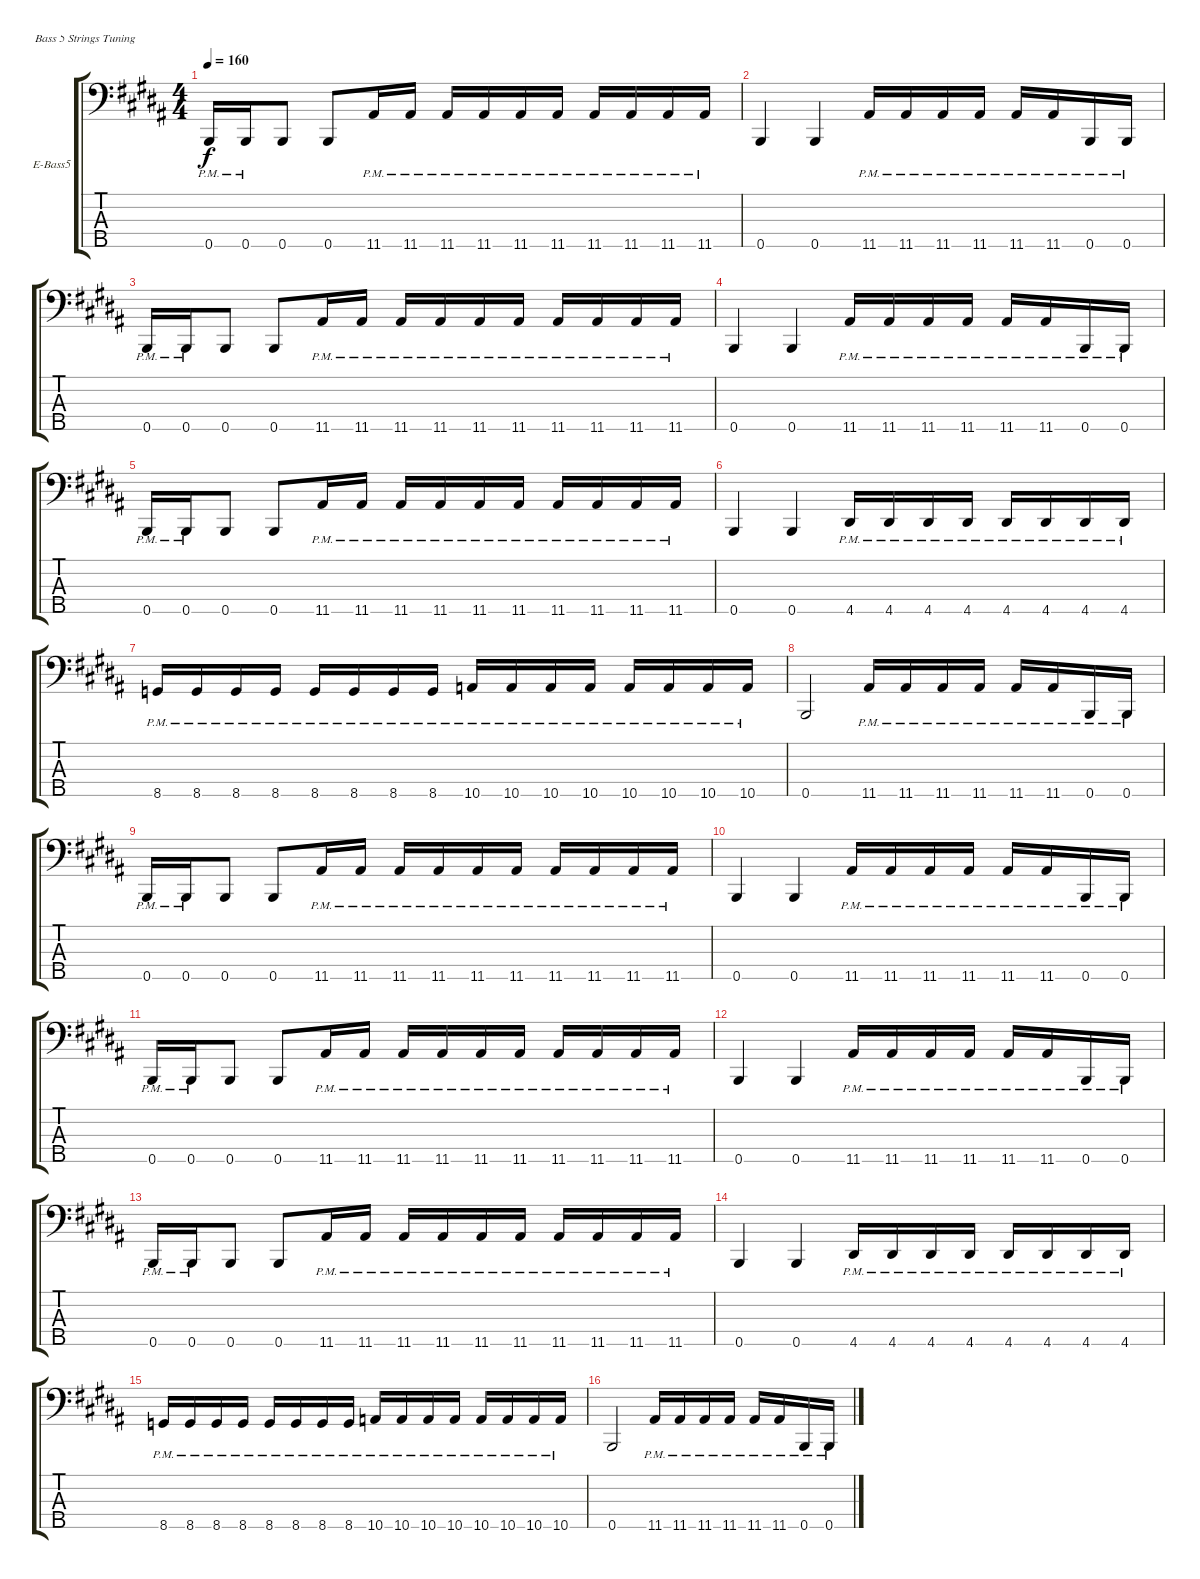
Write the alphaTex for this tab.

\defaultSystemsLayout 4
\bracketExtendMode groupsimilarinstruments
\firstSystemTrackNameOrientation horizontal
\otherSystemsTrackNameOrientation horizontal
\track ("Electric Bass" "E-Bass5") {instrument electricbassfinger}
\staff {score tabs}
\tuning (G2 D2 A1 E1 B0)
\ts (4 4)
\tempo 160
\clef f4
\ks b
0.5{pm}.16{dy f} 0.5{pm}.16 0.5.8 0.5.8 11.5{pm}.16 11.5{pm}.16 11.5{pm}.16 11.5{pm}.16 11.5{pm}.16 11.5{pm}.16 11.5{pm}.16 11.5{pm}.16 11.5{pm}.16 11.5{pm}.16 |
0.5.4 0.5.4 11.5{pm}.16 11.5{pm}.16 11.5{pm}.16 11.5{pm}.16 11.5{pm}.16 11.5{pm}.16 0.5{pm}.16 0.5{pm}.16 |
0.5{pm}.16 0.5{pm}.16 0.5.8 0.5.8 11.5{pm}.16 11.5{pm}.16 11.5{pm}.16 11.5{pm}.16 11.5{pm}.16 11.5{pm}.16 11.5{pm}.16 11.5{pm}.16 11.5{pm}.16 11.5{pm}.16 |
0.5.4 0.5.4 11.5{pm}.16 11.5{pm}.16 11.5{pm}.16 11.5{pm}.16 11.5{pm}.16 11.5{pm}.16 0.5{pm}.16 0.5{pm}.16 |
0.5{pm}.16 0.5{pm}.16 0.5.8 0.5.8 11.5{pm}.16 11.5{pm}.16 11.5{pm}.16 11.5{pm}.16 11.5{pm}.16 11.5{pm}.16 11.5{pm}.16 11.5{pm}.16 11.5{pm}.16 11.5{pm}.16 |
0.5.4 0.5.4 4.5{pm}.16 4.5{pm}.16 4.5{pm}.16 4.5{pm}.16 4.5{pm}.16 4.5{pm}.16 4.5{pm}.16 4.5{pm}.16 |
8.5{pm}.16 8.5{pm}.16 8.5{pm}.16 8.5{pm}.16 8.5{pm}.16 8.5{pm}.16 8.5{pm}.16 8.5{pm}.16 10.5{pm}.16 10.5{pm}.16 10.5{pm}.16 10.5{pm}.16 10.5{pm}.16 10.5{pm}.16 10.5{pm}.16 10.5{pm}.16 |
0.5.2 11.5{pm}.16 11.5{pm}.16 11.5{pm}.16 11.5{pm}.16 11.5{pm}.16 11.5{pm}.16 0.5{pm}.16 0.5{pm}.16 |
0.5{pm}.16 0.5{pm}.16 0.5.8 0.5.8 11.5{pm}.16 11.5{pm}.16 11.5{pm}.16 11.5{pm}.16 11.5{pm}.16 11.5{pm}.16 11.5{pm}.16 11.5{pm}.16 11.5{pm}.16 11.5{pm}.16 |
0.5.4 0.5.4 11.5{pm}.16 11.5{pm}.16 11.5{pm}.16 11.5{pm}.16 11.5{pm}.16 11.5{pm}.16 0.5{pm}.16 0.5{pm}.16 |
0.5{pm}.16 0.5{pm}.16 0.5.8 0.5.8 11.5{pm}.16 11.5{pm}.16 11.5{pm}.16 11.5{pm}.16 11.5{pm}.16 11.5{pm}.16 11.5{pm}.16 11.5{pm}.16 11.5{pm}.16 11.5{pm}.16 |
0.5.4 0.5.4 11.5{pm}.16 11.5{pm}.16 11.5{pm}.16 11.5{pm}.16 11.5{pm}.16 11.5{pm}.16 0.5{pm}.16 0.5{pm}.16 |
0.5{pm}.16 0.5{pm}.16 0.5.8 0.5.8 11.5{pm}.16 11.5{pm}.16 11.5{pm}.16 11.5{pm}.16 11.5{pm}.16 11.5{pm}.16 11.5{pm}.16 11.5{pm}.16 11.5{pm}.16 11.5{pm}.16 |
0.5.4 0.5.4 4.5{pm}.16 4.5{pm}.16 4.5{pm}.16 4.5{pm}.16 4.5{pm}.16 4.5{pm}.16 4.5{pm}.16 4.5{pm}.16 |
8.5{pm}.16 8.5{pm}.16 8.5{pm}.16 8.5{pm}.16 8.5{pm}.16 8.5{pm}.16 8.5{pm}.16 8.5{pm}.16 10.5{pm}.16 10.5{pm}.16 10.5{pm}.16 10.5{pm}.16 10.5{pm}.16 10.5{pm}.16 10.5{pm}.16 10.5{pm}.16 |
0.5.2 11.5{pm}.16 11.5{pm}.16 11.5{pm}.16 11.5{pm}.16 11.5{pm}.16 11.5{pm}.16 0.5{pm}.16 0.5{pm}.16
